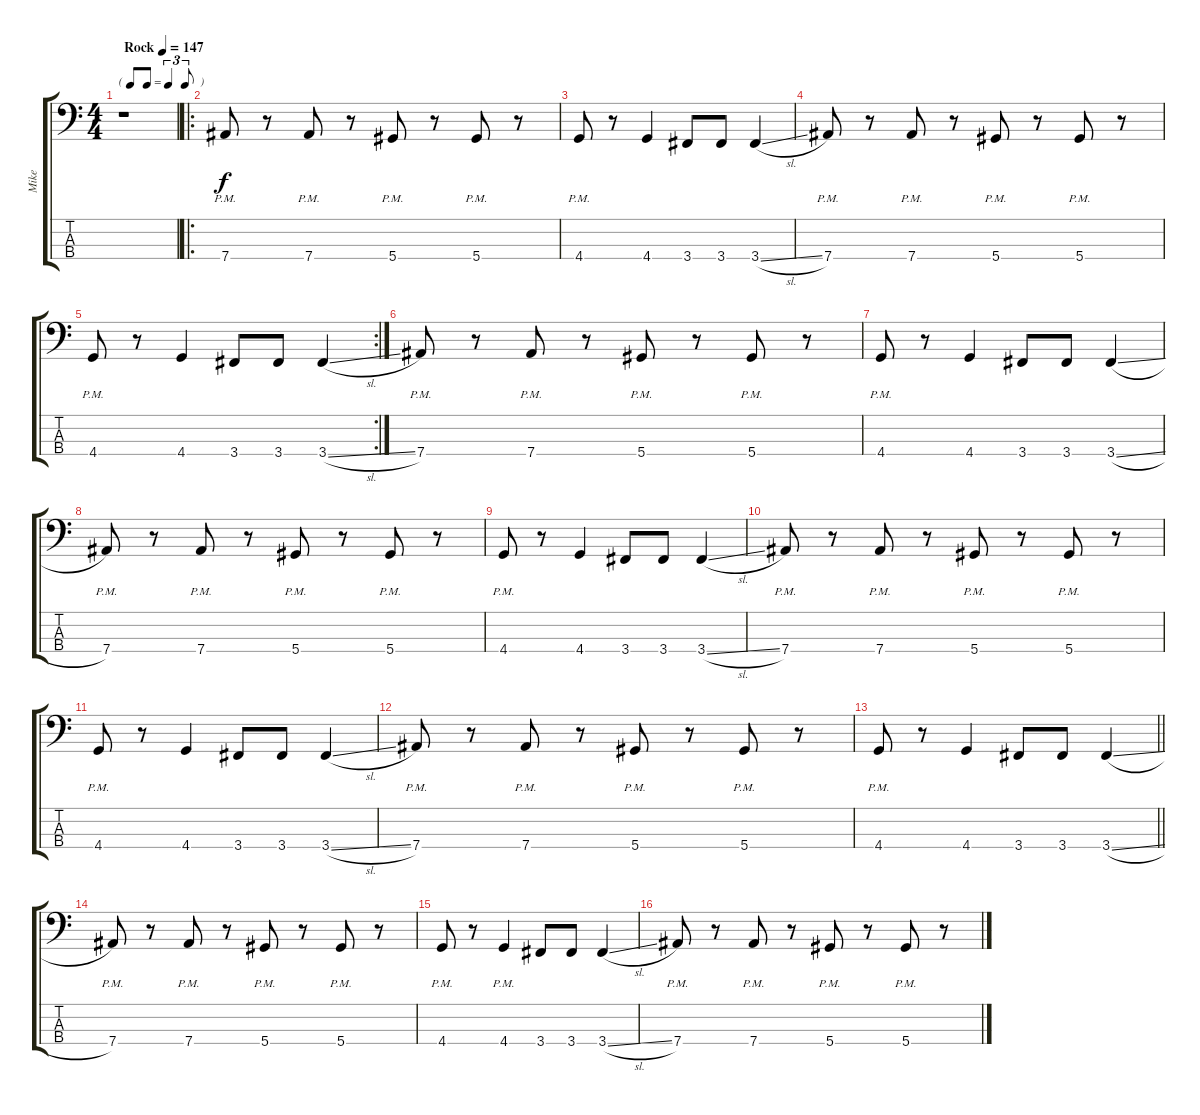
\track ("Mike" "Mike") {instrument electricbasspick}
\staff {score tabs}
\tuning (Gb2 Db2 Ab1 Eb1) {hide}
\ts (4 4)
\tf triplet8th
\tempo (147 "Rock")
\clef f4
\ks c
r.1{dy f instrument electricbasspick} |
\ro
7.4{pm}.8 r.8 7.4{pm}.8 r.8 5.4{pm}.8 r.8 5.4{pm}.8 r.8 |
4.4{pm}.8 r.8 4.4.4 3.4.8 3.4.8 3.4{sl}.4 |
7.4{pm}.8 r.8 7.4{pm}.8 r.8 5.4{pm}.8 r.8 5.4{pm}.8 r.8 |
\rc 2
4.4{pm}.8 r.8 4.4.4 3.4.8 3.4.8 3.4{sl}.4 |
7.4{pm}.8 r.8 7.4{pm}.8 r.8 5.4{pm}.8 r.8 5.4{pm}.8 r.8 |
4.4{pm}.8 r.8 4.4.4 3.4.8 3.4.8 3.4{sl}.4 |
7.4{pm}.8 r.8 7.4{pm}.8 r.8 5.4{pm}.8 r.8 5.4{pm}.8 r.8 |
4.4{pm}.8 r.8 4.4.4 3.4.8 3.4.8 3.4{sl}.4 |
7.4{pm}.8 r.8 7.4{pm}.8 r.8 5.4{pm}.8 r.8 5.4{pm}.8 r.8 |
4.4{pm}.8 r.8 4.4.4 3.4.8 3.4.8 3.4{sl}.4 |
7.4{pm}.8 r.8 7.4{pm}.8 r.8 5.4{pm}.8 r.8 5.4{pm}.8 r.8 |
\barLineRight lightlight
4.4{pm}.8 r.8 4.4.4 3.4.8 3.4.8 3.4{sl}.4 |
7.4{pm}.8 r.8 7.4{pm}.8 r.8 5.4{pm}.8 r.8 5.4{pm}.8 r.8 |
4.4{pm}.8 r.8 4.4{pm}.4 3.4.8 3.4.8 3.4{sl}.4 |
7.4{pm}.8 r.8 7.4{pm}.8 r.8 5.4{pm}.8 r.8 5.4{pm}.8 r.8
